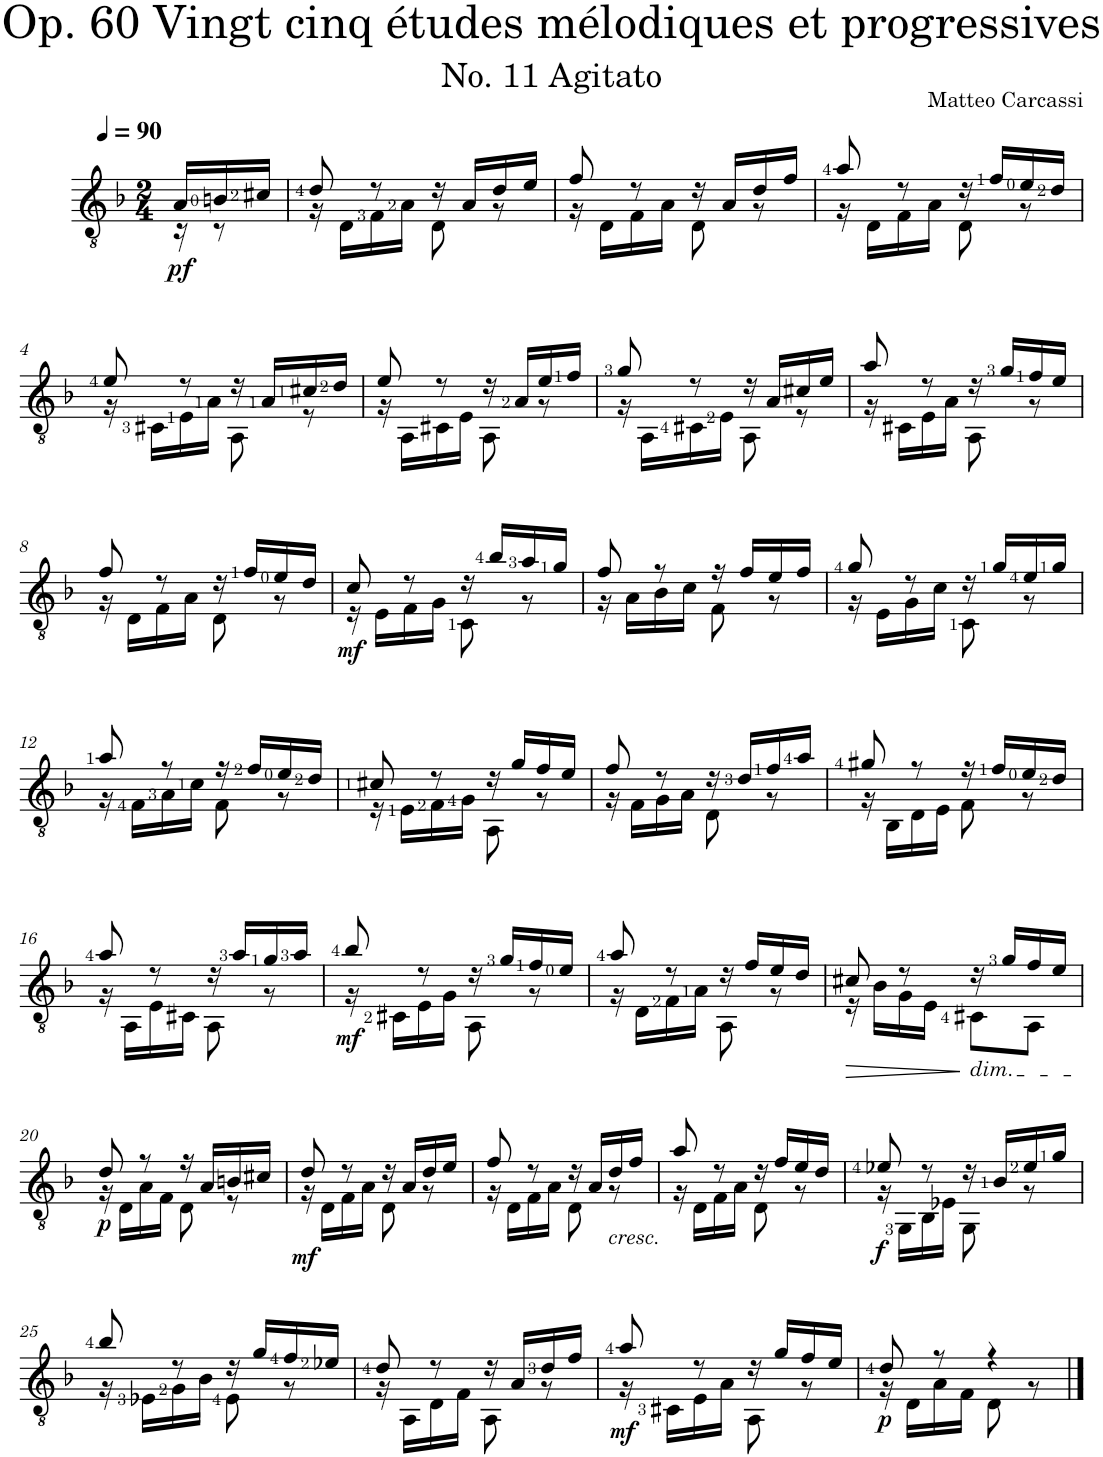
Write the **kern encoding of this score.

**kern	**dynam
*part1	*part1
*staff1	*staff1
*I"Classical Guitar	*
*I'Guit.	*
*clefGv2	*
*k[b-]	*
*d:	*
*M2/4	*
*MM90	*
=	=
*^	*
!	!	!LO:DY:b
16A/LL	16r	other-dynamics
16Bn/	8r	.
16c#X/JJ	.	.
=1	=1	=1
8d/	16r	.
.	16D\LL	.
8r	16F\	.
.	16A\JJ	.
16r	8D\	.
16A/LL	.	.
16d/	8r	.
16e/JJ	.	.
=2	=2	=2
8f/	16r	.
.	16D\LL	.
8r	16F\	.
.	16A\JJ	.
16r	8D\	.
16A/LL	.	.
16d/	8r	.
16f/JJ	.	.
=3	=3	=3
8a/	16r	.
.	16D\LL	.
8r	16F\	.
.	16A\JJ	.
16r	8D\	.
16f/LL	.	.
16e/	8r	.
16d/JJ	.	.
!!LO:LB:g=z	!!
=4	=4	=4
8e/	16r	.
.	16C#X\LL	.
8r	16E\	.
.	16A\JJ	.
16r	8AA\	.
16A/LL	.	.
16c#X/	8r	.
16d/JJ	.	.
=5	=5	=5
8e/	16r	.
.	16AA\LL	.
8r	16C#X\	.
.	16E\JJ	.
16r	8AA\	.
16A/LL	.	.
16e/	8r	.
16f/JJ	.	.
=6	=6	=6
8g/	16r	.
.	16AA\LL	.
8r	16C#X\	.
.	16E\JJ	.
16r	8AA\	.
16A/LL	.	.
16c#X/	8r	.
16e/JJ	.	.
=7	=7	=7
8a/	16r	.
.	16C#X\LL	.
8r	16E\	.
.	16A\JJ	.
16r	8AA\	.
16g/LL	.	.
16f/	8r	.
16e/JJ	.	.
!!LO:LB:g=z	!!
=8	=8	=8
8f/	16r	.
.	16D\LL	.
8r	16F\	.
.	16A\JJ	.
16r	8D\	.
16f/LL	.	.
16e/	8r	.
16d/JJ	.	.
=9	=9	=9
!	!	!LO:DY:b
8c/	16r	mf
.	16E\LL	.
8r	16F\	.
.	16G\JJ	.
16r	8C\	.
16b-/LL	.	.
16a/	8r	.
16g/JJ	.	.
=10	=10	=10
8f/	16r	.
.	16A\LL	.
8r	16B-\	.
.	16c\JJ	.
16r	8F\	.
16f/LL	.	.
16e/	8r	.
16f/JJ	.	.
=11	=11	=11
8g/	16r	.
.	16E\LL	.
8r	16G\	.
.	16c\JJ	.
16r	8C\	.
16g/LL	.	.
16e/	8r	.
16g/JJ	.	.
!!LO:LB:g=z	!!
=12	=12	=12
8a/	16r	.
.	16F\LL	.
8r	16A\	.
.	16c\JJ	.
16r	8F\	.
16f/LL	.	.
16e/	8r	.
16d/JJ	.	.
=13	=13	=13
8c#X/	16r	.
.	16E\LL	.
8r	16F\	.
.	16G\JJ	.
16r	8AA\	.
16g/LL	.	.
16f/	8r	.
16e/JJ	.	.
=14	=14	=14
8f/	16r	.
.	16F\LL	.
8r	16G\	.
.	16A\JJ	.
16r	8D\	.
16d/LL	.	.
16f/	8r	.
16a/JJ	.	.
=15	=15	=15
8g#X/	16r	.
.	16BB-\LL	.
8r	16D\	.
.	16E\JJ	.
16r	8F\	.
16f/LL	.	.
16e/	8r	.
16d/JJ	.	.
!!LO:LB:g=z	!!
=16	=16	=16
8a/	16r	.
.	16AA\LL	.
8r	16E\	.
.	16C#X\JJ	.
16r	8AA\	.
16a/LL	.	.
16g/	8r	.
16a/JJ	.	.
=17	=17	=17
!	!	!LO:DY:b
8b-/	16r	mf
.	16C#X\LL	.
8r	16E\	.
.	16G\JJ	.
16r	8AA\	.
16g/LL	.	.
16f/	8r	.
16e/JJ	.	.
=18	=18	=18
8a/	16r	.
.	16D\LL	.
8r	16F\	.
.	16A\JJ	.
16r	8AA\	.
16f/LL	.	.
16e/	8r	.
16d/JJ	.	.
=19	=19	=19
!	!	!LO:HP:b
8c#X/	16r	>
.	16B-\LL	.
8r	16G\	.
.	16E\JJ	.
!LO:TX:b:i:t=dim.	!	!
16r	8C#X\L	]
16g/LL	.	.
16f/	8AA\J	.
16e/JJ	.	.
!!LO:LB:g=z	!!
=20	=20	=20
!	!	!LO:DY:b
8d/	16r	p
.	16D\LL	.
8r	16A\	.
.	16F\JJ	.
16r	8D\	.
16A/LL	.	.
16Bn/	8r	.
16c#X/JJ	.	.
=21	=21	=21
!	!	!LO:DY:b
8d/	16r	mf
.	16D\LL	.
8r	16F\	.
.	16A\JJ	.
16r	8D\	.
16A/LL	.	.
16d/	8r	.
16e/JJ	.	.
=22	=22	=22
8f/	16r	.
.	16D\LL	.
8r	16F\	.
.	16A\JJ	.
16r	8D\	.
16A/LL	.	.
!LO:TX:b:i:t=cresc.	!	!
16d/	8r	.
16f/JJ	.	.
=23	=23	=23
8a/	16r	.
.	16D\LL	.
8r	16F\	.
.	16A\JJ	.
16r	8D\	.
16f/LL	.	.
16e/	8r	.
16d/JJ	.	.
=24	=24	=24
!	!	!LO:DY:b
8e-X/	16r	f
.	16GG\LL	.
8r	16BB-\	.
.	16E-X\JJ	.
16r	8GG\	.
16B-/LL	.	.
16e-/	8r	.
16g/JJ	.	.
!!LO:LB:g=z	!!
=25	=25	=25
8b-/	16r	.
.	16E-X\LL	.
8r	16G\	.
.	16B-\JJ	.
16r	8E-\	.
16g/LL	.	.
16f/	8r	.
16e-X/JJ	.	.
=26	=26	=26
8d/	16r	.
.	16AA\LL	.
8r	16D\	.
.	16F\JJ	.
16r	8AA\	.
16A/LL	.	.
16d/	8r	.
16f/JJ	.	.
=27	=27	=27
!	!	!LO:DY:b
8a/	16r	mf
.	16C#X\LL	.
8r	16E\	.
.	16A\JJ	.
16r	8AA\	.
16g/LL	.	.
16f/	8r	.
16e/JJ	.	.
=28	=28	=28
!	!	!LO:DY:b
8d/	16r	p
.	16D\LL	.
8r	16A\	.
.	16F\JJ	.
4r	8D\	.
.	8r	.
*v	*v	*
==	==
*-	*-
